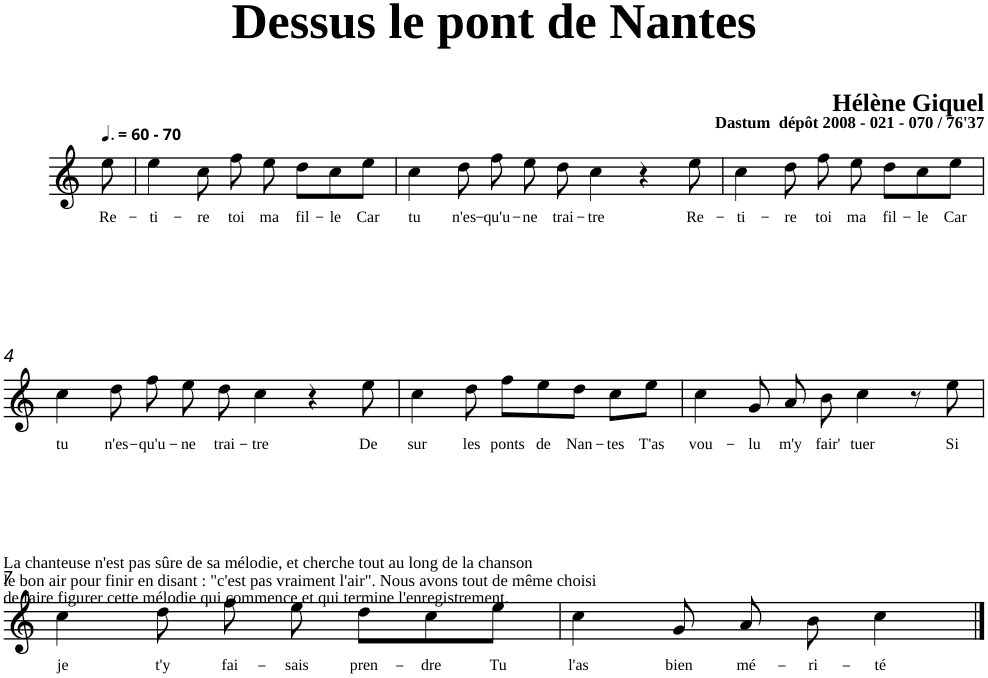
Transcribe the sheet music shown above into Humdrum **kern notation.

**kern	**text
*part1	*part1
*staff1	*staff1
*clefG2	*
*k[]	*
=	=
!LO:TX:a:B:t=- 70	!
!	!LO:LY:b
8ee\	Re-
=1	=1
!	!LO:LY:b
4ee\	-ti-
!	!LO:LY:b
8cc\	-re
!	!LO:LY:b
8ff\	toi
!	!LO:LY:b
8ee\	ma
!	!LO:LY:b
8dd\L	fil-
!	!LO:LY:b
8cc\	-le
!	!LO:LY:b
8ee\J	Car
=2	=2
!	!LO:LY:b
4cc\	tu
!	!LO:LY:b
8dd\	n'es-
!	!LO:LY:b
8ff\	-qu'u-
!	!LO:LY:b
8ee\	-ne
!	!LO:LY:b
8dd\	trai-
!	!LO:LY:b
4cc\	-tre
4r	.
!	!LO:LY:b
8ee\	Re-
=3	=3
!	!LO:LY:b
4cc\	-ti-
!	!LO:LY:b
8dd\	-re
!	!LO:LY:b
8ff\	toi
!	!LO:LY:b
8ee\	ma
!	!LO:LY:b
8dd\L	fil-
!	!LO:LY:b
8cc\	-le
!	!LO:LY:b
8ee\J	Car
!!LO:LB:g=z
=4	=4
!	!LO:LY:b
4cc\	tu
!	!LO:LY:b
8dd\	n'es-
!	!LO:LY:b
8ff\	-qu'u-
!	!LO:LY:b
8ee\	-ne
!	!LO:LY:b
8dd\	trai-
!	!LO:LY:b
4cc\	-tre
4r	.
!	!LO:LY:b
8ee\	De
=5	=5
!	!LO:LY:b
4cc\	sur
!	!LO:LY:b
8dd\	les
!	!LO:LY:b
8ff\L	ponts
!	!LO:LY:b
8ee\	de
!	!LO:LY:b
8dd\J	Nan-
!	!LO:LY:b
8cc\L	-tes
!	!LO:LY:b
8ee\J	T'as
=6	=6
!	!LO:LY:b
4cc\	vou-
!	!LO:LY:b
8g/	-lu
!	!LO:LY:b
8a/	m'y
!	!LO:LY:b
8b\	fair'
!	!LO:LY:b
4cc\	tuer
8r	.
!	!LO:LY:b
8ee\	Si
!!LO:LB:g=z
=7	=7
!	!LO:LY:b
4cc\	je
!	!LO:LY:b
8dd\	t'y
!	!LO:LY:b
8ff\	fai-
!	!LO:LY:b
8ee\	-sais
!	!LO:LY:b
8dd\L	pren-
!	!LO:LY:b
8cc\	-dre
!	!LO:LY:b
8ee\J	Tu
=8	=8
!	!LO:LY:b
4cc\	l'as
!	!LO:LY:b
8g/	bien
!	!LO:LY:b
8a/	mé-
!	!LO:LY:b
8b\	-ri-
!	!LO:LY:b
4cc\	-té
==	==
*-	*-
